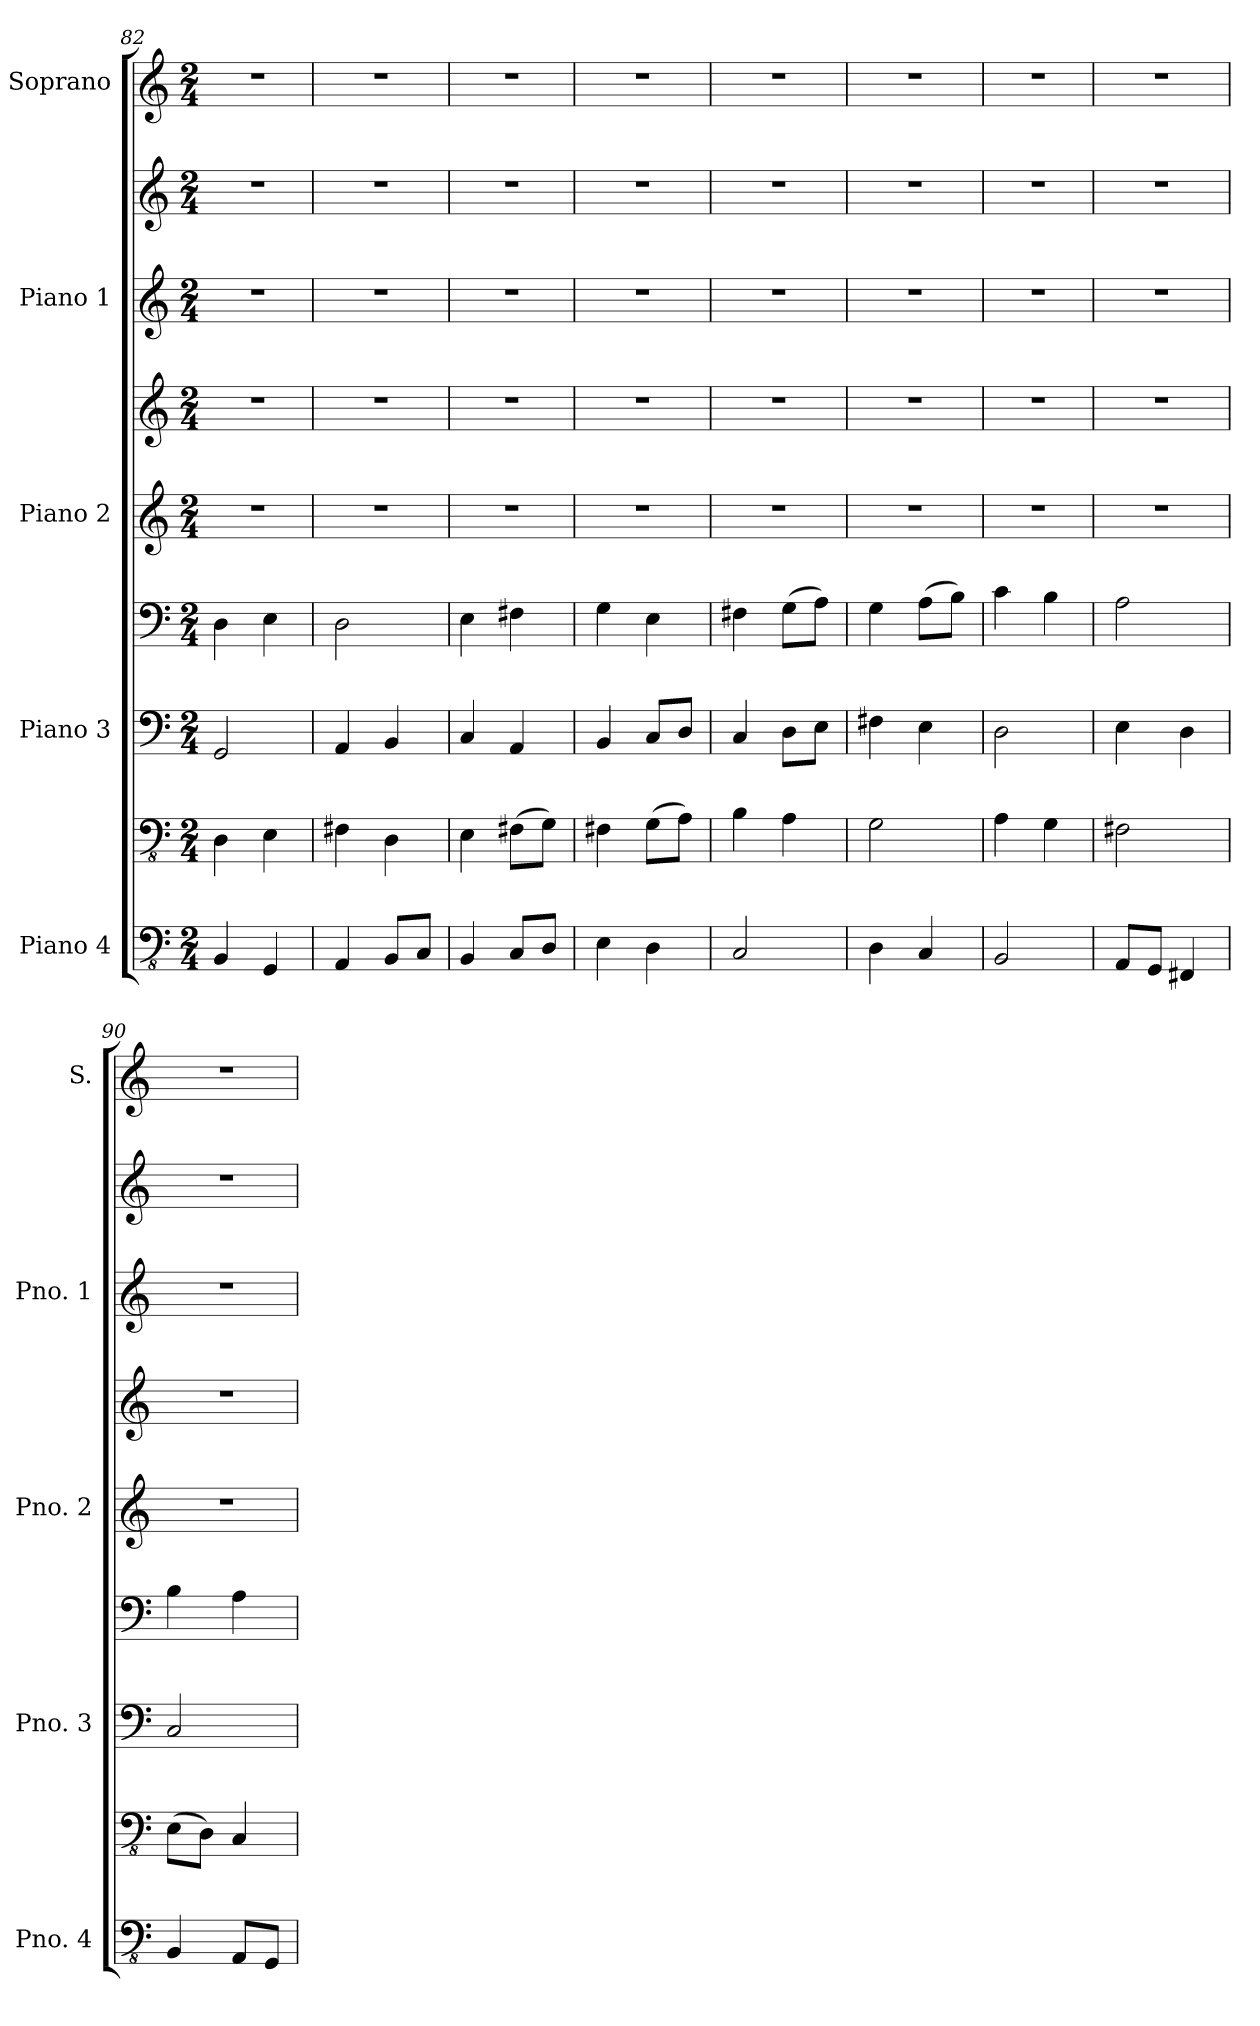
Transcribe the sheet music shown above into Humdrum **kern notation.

**kern	**kern	**kern	**kern	**kern	**kern	**kern	**kern	**kern
*part5	*part5	*part4	*part4	*part3	*part3	*part2	*part2	*part1
*staff9	*staff8	*staff7	*staff6	*staff5	*staff4	*staff3	*staff2	*staff1
*I"Piano 4	*	*I"Piano 3	*	*I"Piano 2	*	*I"Piano 1	*	*I"Soprano
*I'Pno. 4	*	*I'Pno. 3	*	*I'Pno. 2	*	*I'Pno. 1	*	*I'S.
*clefFv4	*clefFv4	*clefF4	*clefF4	*clefG2	*clefG2	*clefG2	*clefG2	*clefG2
*k[]	*k[]	*k[]	*k[]	*k[]	*k[]	*k[]	*k[]	*k[]
*M2/4	*M2/4	*M2/4	*M2/4	*M2/4	*M2/4	*M2/4	*M2/4	*M2/4
=82	=82	=82	=82	=82	=82	=82	=82	=82
4BBB/	4DD\	2GG/	4D\	2r	2r	2r	2r	2r
4GGG/	4EE\	.	4E\	.	.	.	.	.
=83	=83	=83	=83	=83	=83	=83	=83	=83
4AAA/	4FF#X\	4AA/	2D\	2r	2r	2r	2r	2r
8BBB/L	4DD\	4BB/	.	.	.	.	.	.
8CC/J	.	.	.	.	.	.	.	.
=84	=84	=84	=84	=84	=84	=84	=84	=84
4BBB/	4EE\	4C/	4E\	2r	2r	2r	2r	2r
8CC/L	(>8FF#X\L	4AA/	4F#X\	.	.	.	.	.
8DD/J	8GG\J)	.	.	.	.	.	.	.
!!LO:PB:g=z
=85	=85	=85	=85	=85	=85	=85	=85	=85
4EE\	4FF#X\	4BB/	4G\	2r	2r	2r	2r	2r
4DD\	(>8GG\L	8C/L	4E\	.	.	.	.	.
.	8AA\J)	8D/J	.	.	.	.	.	.
=86	=86	=86	=86	=86	=86	=86	=86	=86
2CC/	4BB\	4C/	4F#X\	2r	2r	2r	2r	2r
.	4AA\	8D\L	(>8G\L	.	.	.	.	.
.	.	8E\J	8A\J)	.	.	.	.	.
=87	=87	=87	=87	=87	=87	=87	=87	=87
4DD\	2GG\	4F#X\	4G\	2r	2r	2r	2r	2r
4CC/	.	4E\	(>8A\L	.	.	.	.	.
.	.	.	8B\J)	.	.	.	.	.
=88	=88	=88	=88	=88	=88	=88	=88	=88
2BBB/	4AA\	2D\	4c\	2r	2r	2r	2r	2r
.	4GG\	.	4B\	.	.	.	.	.
=89	=89	=89	=89	=89	=89	=89	=89	=89
8AAA/L	2FF#X\	4E\	2A\	2r	2r	2r	2r	2r
8GGG/J	.	.	.	.	.	.	.	.
4FFF#X/	.	4D\	.	.	.	.	.	.
=90	=90	=90	=90	=90	=90	=90	=90	=90
4BBB/	(>8EE\L	2C/	4B\	2r	2r	2r	2r	2r
.	8DD\J)	.	.	.	.	.	.	.
8AAA/L	4CC/	.	4A\	.	.	.	.	.
8GGG/J	.	.	.	.	.	.	.	.
=	=	=	=	=	=	=	=	=
*-	*-	*-	*-	*-	*-	*-	*-	*-
